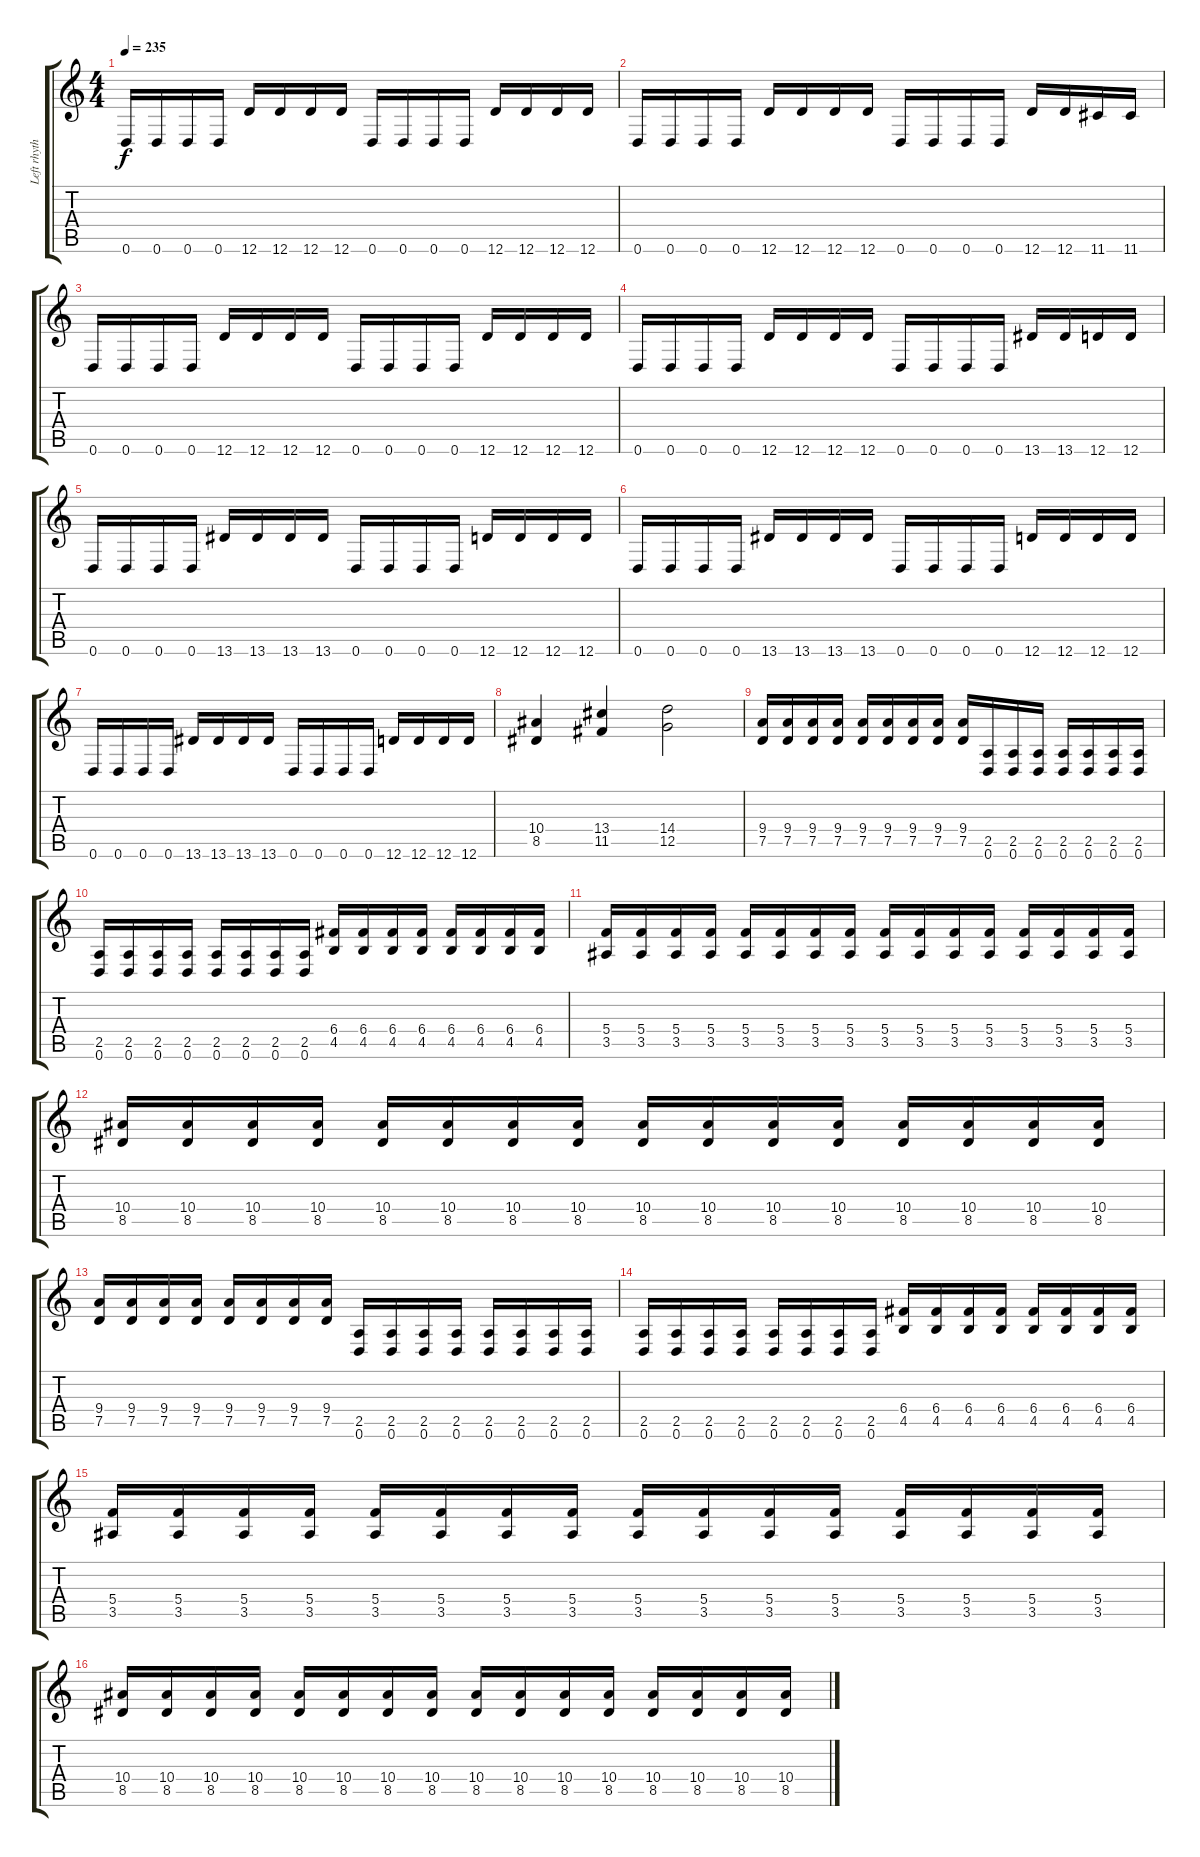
\track ("Left rhythm" "Left rhyth") {instrument distortionguitar}
\staff {score tabs}
\tuning (D4 A3 F3 C3 G2 D2) {hide}
\ts (4 4)
\tempo 235
\clef g2
\ks c
0.6.16{dy f} 0.6.16 0.6.16 0.6.16 12.6.16 12.6.16 12.6.16 12.6.16 0.6.16 0.6.16 0.6.16 0.6.16 12.6.16 12.6.16 12.6.16 12.6.16 |
0.6.16 0.6.16 0.6.16 0.6.16 12.6.16 12.6.16 12.6.16 12.6.16 0.6.16 0.6.16 0.6.16 0.6.16 12.6.16 12.6.16 11.6.16 11.6.16 |
0.6.16 0.6.16 0.6.16 0.6.16 12.6.16 12.6.16 12.6.16 12.6.16 0.6.16 0.6.16 0.6.16 0.6.16 12.6.16 12.6.16 12.6.16 12.6.16 |
0.6.16 0.6.16 0.6.16 0.6.16 12.6.16 12.6.16 12.6.16 12.6.16 0.6.16 0.6.16 0.6.16 0.6.16 13.6.16 13.6.16 12.6.16 12.6.16 |
0.6.16 0.6.16 0.6.16 0.6.16 13.6.16 13.6.16 13.6.16 13.6.16 0.6.16 0.6.16 0.6.16 0.6.16 12.6.16 12.6.16 12.6.16 12.6.16 |
0.6.16 0.6.16 0.6.16 0.6.16 13.6.16 13.6.16 13.6.16 13.6.16 0.6.16 0.6.16 0.6.16 0.6.16 12.6.16 12.6.16 12.6.16 12.6.16 |
0.6.16 0.6.16 0.6.16 0.6.16 13.6.16 13.6.16 13.6.16 13.6.16 0.6.16 0.6.16 0.6.16 0.6.16 12.6.16 12.6.16 12.6.16 12.6.16 |
(10.4 8.5).4 (13.4 11.5).4 (14.4 12.5).2 |
(9.4 7.5).16 (9.4 7.5).16 (9.4 7.5).16 (9.4 7.5).16 (9.4 7.5).16 (9.4 7.5).16 (9.4 7.5).16 (9.4 7.5).16 (9.4 7.5).16 (2.5 0.6).16 (2.5 0.6).16 (2.5 0.6).16 (2.5 0.6).16 (2.5 0.6).16 (2.5 0.6).16 (2.5 0.6).16 |
(2.5 0.6).16 (2.5 0.6).16 (2.5 0.6).16 (2.5 0.6).16 (2.5 0.6).16 (2.5 0.6).16 (2.5 0.6).16 (2.5 0.6).16 (6.4 4.5).16 (6.4 4.5).16 (6.4 4.5).16 (6.4 4.5).16 (6.4 4.5).16 (6.4 4.5).16 (6.4 4.5).16 (6.4 4.5).16 |
(5.4 3.5).16 (5.4 3.5).16 (5.4 3.5).16 (5.4 3.5).16 (5.4 3.5).16 (5.4 3.5).16 (5.4 3.5).16 (5.4 3.5).16 (5.4 3.5).16 (5.4 3.5).16 (5.4 3.5).16 (5.4 3.5).16 (5.4 3.5).16 (5.4 3.5).16 (5.4 3.5).16 (5.4 3.5).16 |
(10.4 8.5).16 (10.4 8.5).16 (10.4 8.5).16 (10.4 8.5).16 (10.4 8.5).16 (10.4 8.5).16 (10.4 8.5).16 (10.4 8.5).16 (10.4 8.5).16 (10.4 8.5).16 (10.4 8.5).16 (10.4 8.5).16 (10.4 8.5).16 (10.4 8.5).16 (10.4 8.5).16 (10.4 8.5).16 |
(9.4 7.5).16 (9.4 7.5).16 (9.4 7.5).16 (9.4 7.5).16 (9.4 7.5).16 (9.4 7.5).16 (9.4 7.5).16 (9.4 7.5).16 (2.5 0.6).16 (2.5 0.6).16 (2.5 0.6).16 (2.5 0.6).16 (2.5 0.6).16 (2.5 0.6).16 (2.5 0.6).16 (2.5 0.6).16 |
(2.5 0.6).16 (2.5 0.6).16 (2.5 0.6).16 (2.5 0.6).16 (2.5 0.6).16 (2.5 0.6).16 (2.5 0.6).16 (2.5 0.6).16 (6.4 4.5).16 (6.4 4.5).16 (6.4 4.5).16 (6.4 4.5).16 (6.4 4.5).16 (6.4 4.5).16 (6.4 4.5).16 (6.4 4.5).16 |
(5.4 3.5).16 (5.4 3.5).16 (5.4 3.5).16 (5.4 3.5).16 (5.4 3.5).16 (5.4 3.5).16 (5.4 3.5).16 (5.4 3.5).16 (5.4 3.5).16 (5.4 3.5).16 (5.4 3.5).16 (5.4 3.5).16 (5.4 3.5).16 (5.4 3.5).16 (5.4 3.5).16 (5.4 3.5).16 |
(10.4 8.5).16 (10.4 8.5).16 (10.4 8.5).16 (10.4 8.5).16 (10.4 8.5).16 (10.4 8.5).16 (10.4 8.5).16 (10.4 8.5).16 (10.4 8.5).16 (10.4 8.5).16 (10.4 8.5).16 (10.4 8.5).16 (10.4 8.5).16 (10.4 8.5).16 (10.4 8.5).16 (10.4 8.5).16
